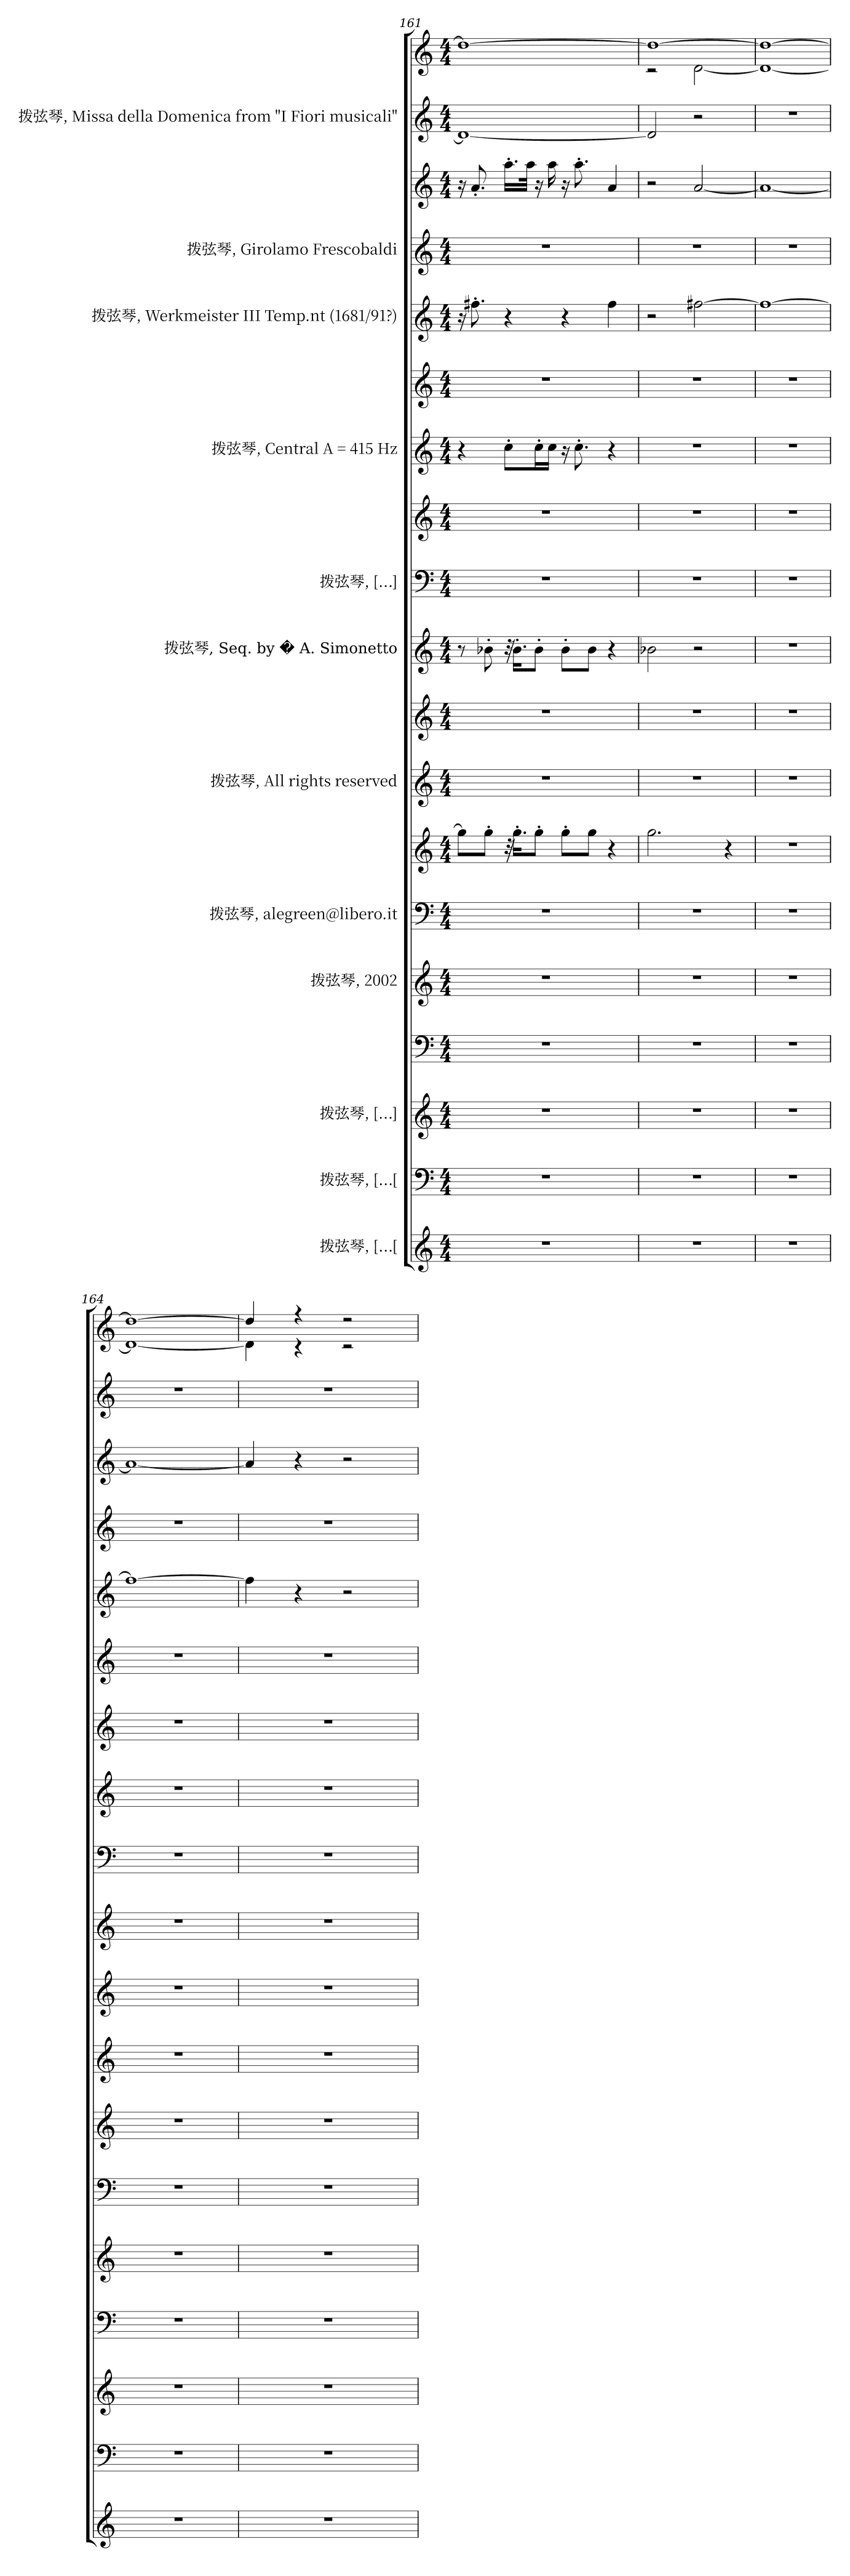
**kern	**kern	**kern	**kern	**kern	**kern	**kern	**kern	**kern	**kern	**kern	**kern	**kern	**kern	**kern	**kern	**kern	**kern	**kern
*part12	*part11	*part10	*part10	*part9	*part8	*part8	*part7	*part7	*part6	*part5	*part5	*part4	*part4	*part3	*part2	*part2	*part1	*part1
*staff19	*staff18	*staff17	*staff16	*staff15	*staff14	*staff13	*staff12	*staff11	*staff10	*staff9	*staff8	*staff7	*staff6	*staff5	*staff4	*staff3	*staff2	*staff1
*I"拨弦琴, [...[	*I"拨弦琴, [...[	*I"拨弦琴, [...]	*	*I"拨弦琴, 2002	*I"拨弦琴, alegreen@libero.it	*	*I"拨弦琴, All rights reserved	*	*I"拨弦琴, Seq. by � A. Simonetto	*I"拨弦琴, [...]	*	*I"拨弦琴, Central A = 415 Hz	*	*I"拨弦琴, Werkmeister III Temp.nt (1681/91?)	*I"拨弦琴, Girolamo Frescobaldi	*	*I"拨弦琴, Missa della Domenica from &quot;I Fiori musicali&quot;	*
!!LO:PB:g=z
*clefG2	*clefF4	*clefG2	*clefF4	*clefG2	*clefF4	*clefG2	*clefG2	*clefG2	*clefG2	*clefF4	*clefG2	*clefG2	*clefG2	*clefG2	*clefG2	*clefG2	*clefG2	*clefG2
*k[]	*k[]	*k[]	*k[]	*k[]	*k[]	*k[]	*k[]	*k[]	*k[]	*k[]	*k[]	*k[]	*k[]	*k[]	*k[]	*k[]	*k[]	*k[]
*M4/4	*M4/4	*M4/4	*M4/4	*M4/4	*M4/4	*M4/4	*M4/4	*M4/4	*M4/4	*M4/4	*M4/4	*M4/4	*M4/4	*M4/4	*M4/4	*M4/4	*M4/4	*M4/4
=161	=161	=161	=161	=161	=161	=161	=161	=161	=161	=161	=161	=161	=161	=161	=161	=161	=161	=161
1r	1r	1r	1r	1r	1r	8gg\L]	1r	1r	8r	1r	1r	4r	1r	16r	1r	16r	1d_	1dd_
.	.	.	.	.	.	.	.	.	.	.	.	.	.	8.ff#X'\	.	8.a'/	.	.
.	.	.	.	.	.	8gg'\J	.	.	8b-X'\	.	.	.	.	.	.	.	.	.
.	.	.	.	.	.	32r	.	.	32r	.	.	8cc'\L	.	4r	.	16.aa'\LL	.	.
.	.	.	.	.	.	16.gg'\KL	.	.	16.b-'\KL	.	.	.	.	.	.	.	.	.
.	.	.	.	.	.	.	.	.	.	.	.	.	.	.	.	32aa\JJk	.	.
.	.	.	.	.	.	8gg'\J	.	.	8b-'\J	.	.	16cc'\L	.	.	.	16r	.	.
.	.	.	.	.	.	.	.	.	.	.	.	16cc\JJ	.	.	.	16aa\	.	.
.	.	.	.	.	.	8gg'\L	.	.	8b-'\L	.	.	16r	.	4r	.	16r	.	.
.	.	.	.	.	.	.	.	.	.	.	.	8.cc'\	.	.	.	8.aa'\	.	.
.	.	.	.	.	.	8gg\J	.	.	8b-\J	.	.	.	.	.	.	.	.	.
.	.	.	.	.	.	4r	.	.	4r	.	.	4r	.	4ff#\	.	4a/	.	.
=162	=162	=162	=162	=162	=162	=162	=162	=162	=162	=162	=162	=162	=162	=162	=162	=162	=162	=162
*	*	*	*	*	*	*	*	*	*	*	*	*	*	*	*	*	*	*^
1r	1r	1r	1r	1r	1r	2.gg\	1r	1r	2b-X\	1r	1r	1r	1r	2r	1r	2r	2d/]	1dd_	2r
.	.	.	.	.	.	.	.	.	2r	.	.	.	.	[2ff#X\	.	[2a/	2r	.	[2d\
.	.	.	.	.	.	4r	.	.	.	.	.	.	.	.	.	.	.	.	.
=163	=163	=163	=163	=163	=163	=163	=163	=163	=163	=163	=163	=163	=163	=163	=163	=163	=163	=163	=163
1r	1r	1r	1r	1r	1r	1r	1r	1r	1r	1r	1r	1r	1r	1ff#_	1r	1a_	1r	1dd_	1d_
=164	=164	=164	=164	=164	=164	=164	=164	=164	=164	=164	=164	=164	=164	=164	=164	=164	=164	=164	=164
1r	1r	1r	1r	1r	1r	1r	1r	1r	1r	1r	1r	1r	1r	1ff#_	1r	1a_	1r	1dd_	1d_
=165	=165	=165	=165	=165	=165	=165	=165	=165	=165	=165	=165	=165	=165	=165	=165	=165	=165	=165	=165
1r	1r	1r	1r	1r	1r	1r	1r	1r	1r	1r	1r	1r	1r	4ff#\]	1r	4a/]	1r	4dd/]	4d\]
.	.	.	.	.	.	.	.	.	.	.	.	.	.	4r	.	4r	.	4r	4r
.	.	.	.	.	.	.	.	.	.	.	.	.	.	2r	.	2r	.	2r	2r
*	*	*	*	*	*	*	*	*	*	*	*	*	*	*	*	*	*	*v	*v
=	=	=	=	=	=	=	=	=	=	=	=	=	=	=	=	=	=	=
*-	*-	*-	*-	*-	*-	*-	*-	*-	*-	*-	*-	*-	*-	*-	*-	*-	*-	*-
